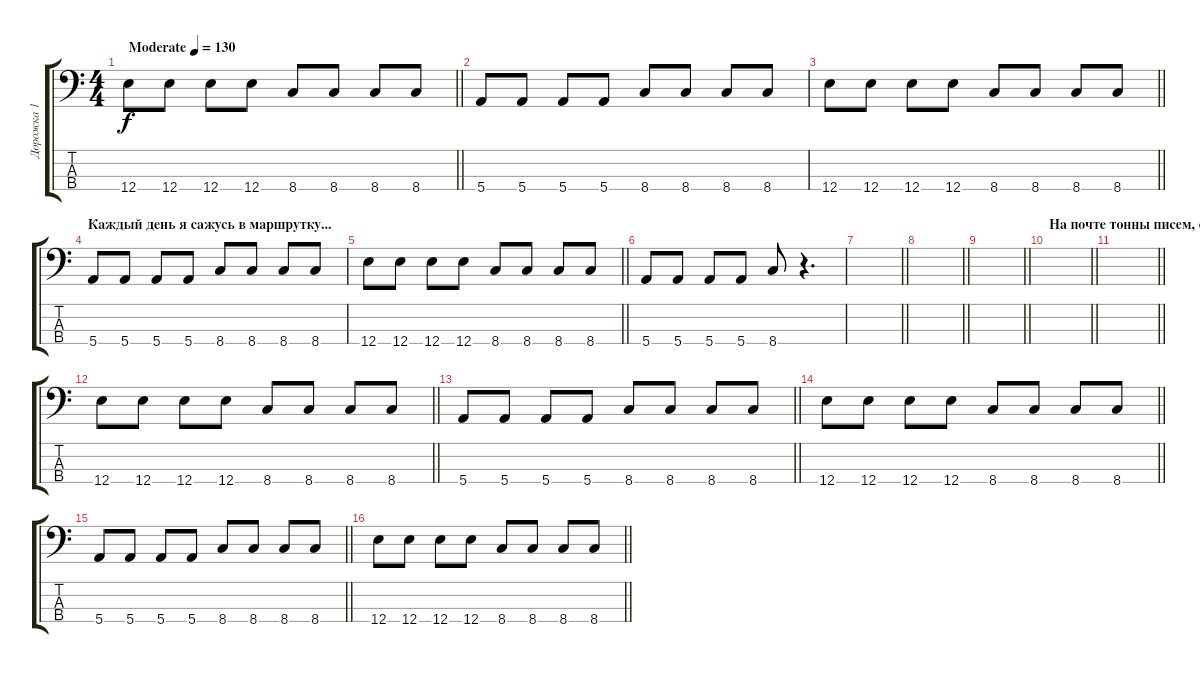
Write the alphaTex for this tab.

\track ("Дорожка 1" "Дорожка 1") {instrument electricbasspick}
\staff {score tabs}
\tuning (G2 D2 A1 E1) {hide}
\ts (4 4)
\tempo (130 "Moderate")
\clef f4
\barLineRight lightlight
\ks c
12.4.8{dy f instrument electricbasspick} 12.4.8 12.4.8 12.4.8 8.4.8 8.4.8 8.4.8 8.4.8 |
5.4.8 5.4.8 5.4.8 5.4.8 8.4.8 8.4.8 8.4.8 8.4.8 |
\barLineRight lightlight
12.4.8 12.4.8 12.4.8 12.4.8 8.4.8 8.4.8 8.4.8 8.4.8 |
\section ("" "Каждый день я сажусь в маршрутку...")
5.4.8 5.4.8 5.4.8 5.4.8 8.4.8 8.4.8 8.4.8 8.4.8 |
\barLineRight lightlight
12.4.8 12.4.8 12.4.8 12.4.8 8.4.8 8.4.8 8.4.8 8.4.8 |
5.4.8 5.4.8 5.4.8 5.4.8 8.4.8 r.4{d} |
\barLineRight lightlight
|
\barLineRight lightlight
|
\barLineRight lightlight
|
\section ("" "На почте тонны писем, спам...")
\barLineRight lightlight
|
\barLineRight lightlight
|
\barLineRight lightlight
12.4.8 12.4.8 12.4.8 12.4.8 8.4.8 8.4.8 8.4.8 8.4.8 |
\barLineRight lightlight
5.4.8 5.4.8 5.4.8 5.4.8 8.4.8 8.4.8 8.4.8 8.4.8 |
\barLineRight lightlight
12.4.8 12.4.8 12.4.8 12.4.8 8.4.8 8.4.8 8.4.8 8.4.8 |
\barLineRight lightlight
5.4.8 5.4.8 5.4.8 5.4.8 8.4.8 8.4.8 8.4.8 8.4.8 |
\barLineRight lightlight
12.4.8 12.4.8 12.4.8 12.4.8 8.4.8 8.4.8 8.4.8 8.4.8
